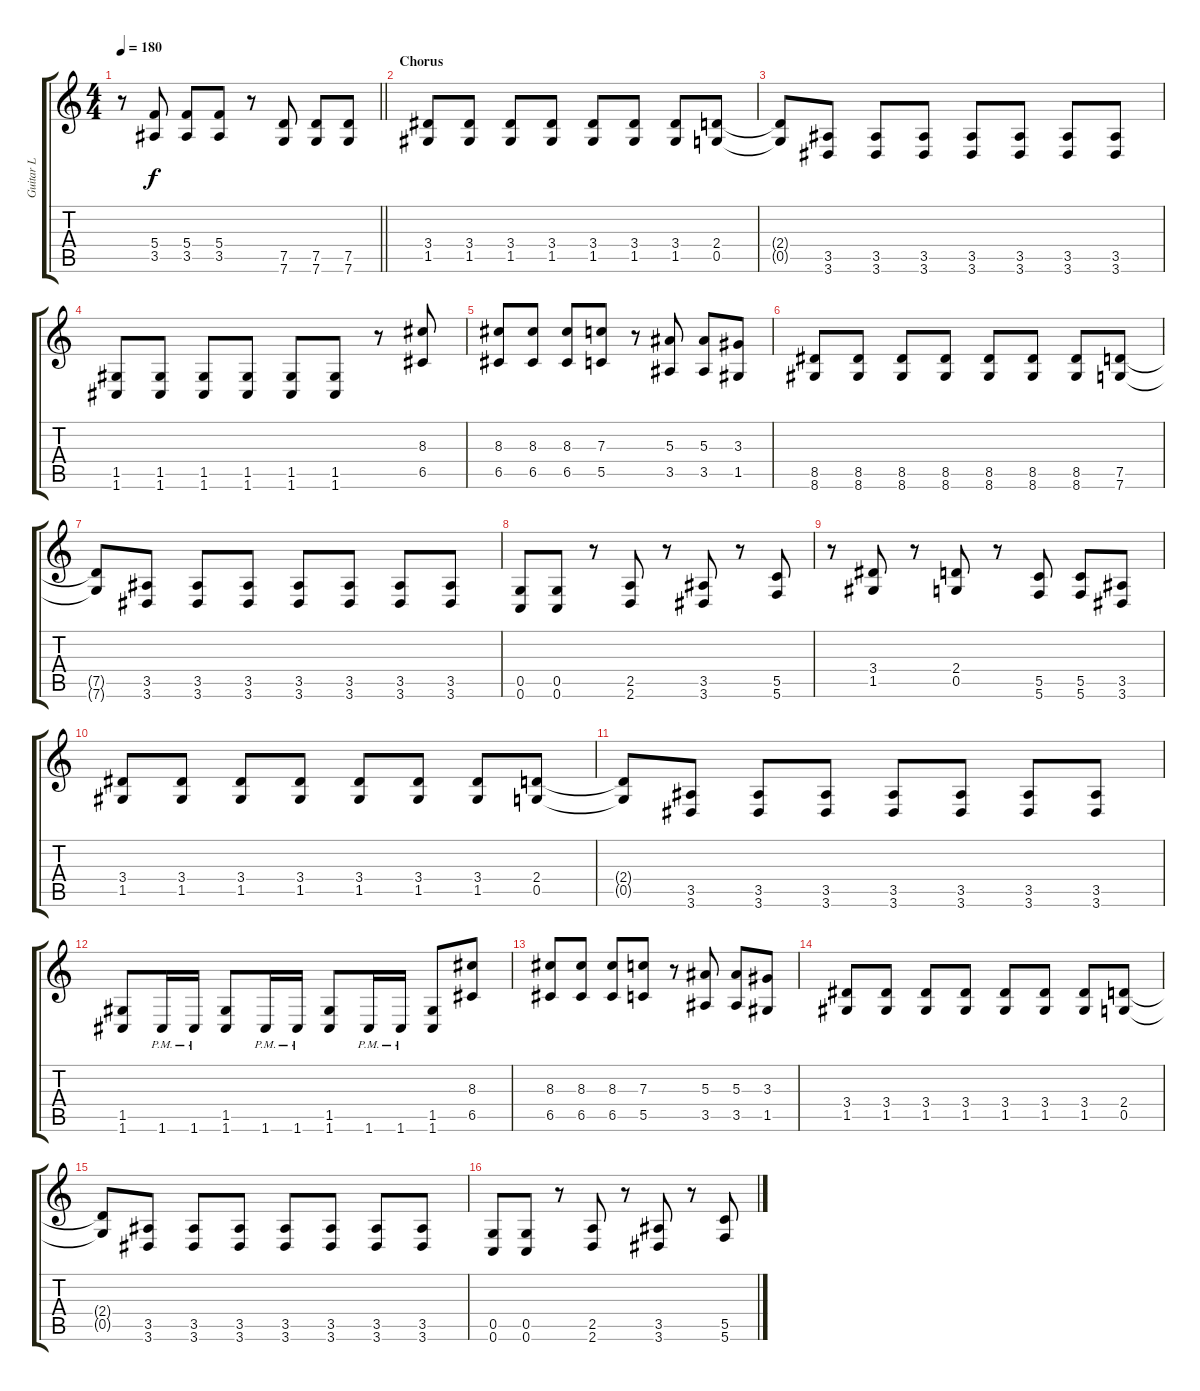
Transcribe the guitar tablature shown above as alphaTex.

\track ("Guitar L" "Guitar L") {instrument distortionguitar}
\staff {score tabs}
\tuning (D4 A3 F3 C3 G2 C2) {hide}
\ts (4 4)
\tempo 180
\clef g2
\barLineRight lightlight
\ks c
r.8{dy f} (5.4 3.5).8 (5.4 3.5).8 (5.4 3.5).8 r.8 (7.5 7.6).8 (7.5 7.6).8 (7.5 7.6).8 |
\section ("" "Chorus")
(3.4 1.5).8 (3.4 1.5).8 (3.4 1.5).8 (3.4 1.5).8 (3.4 1.5).8 (3.4 1.5).8 (3.4 1.5).8 (2.4 0.5).8 |
(2.4{t} 0.5{t}).8 (3.5 3.6).8 (3.5 3.6).8 (3.5 3.6).8 (3.5 3.6).8 (3.5 3.6).8 (3.5 3.6).8 (3.5 3.6).8 |
(1.5 1.6).8 (1.5 1.6).8 (1.5 1.6).8 (1.5 1.6).8 (1.5 1.6).8 (1.5 1.6).8 r.8 (8.3 6.5).8 |
(8.3 6.5).8 (8.3 6.5).8 (8.3 6.5).8 (7.3 5.5).8 r.8 (5.3 3.5).8 (5.3 3.5).8 (3.3 1.5).8 |
(8.5 8.6).8 (8.5 8.6).8 (8.5 8.6).8 (8.5 8.6).8 (8.5 8.6).8 (8.5 8.6).8 (8.5 8.6).8 (7.5 7.6).8 |
(7.5{t} 7.6{t}).8 (3.5 3.6).8 (3.5 3.6).8 (3.5 3.6).8 (3.5 3.6).8 (3.5 3.6).8 (3.5 3.6).8 (3.5 3.6).8 |
(0.5 0.6).8 (0.5 0.6).8 r.8 (2.5 2.6).8 r.8 (3.5 3.6).8 r.8 (5.5 5.6).8 |
r.8 (3.4 1.5).8 r.8 (2.4 0.5).8 r.8 (5.5 5.6).8 (5.5 5.6).8 (3.5 3.6).8 |
(3.4 1.5).8 (3.4 1.5).8 (3.4 1.5).8 (3.4 1.5).8 (3.4 1.5).8 (3.4 1.5).8 (3.4 1.5).8 (2.4 0.5).8 |
(2.4{t} 0.5{t}).8 (3.5 3.6).8 (3.5 3.6).8 (3.5 3.6).8 (3.5 3.6).8 (3.5 3.6).8 (3.5 3.6).8 (3.5 3.6).8 |
(1.5 1.6).8 1.6{pm}.16 1.6{pm}.16 (1.5 1.6).8 1.6{pm}.16 1.6{pm}.16 (1.5 1.6).8 1.6{pm}.16 1.6{pm}.16 (1.5 1.6).8 (8.3 6.5).8 |
(8.3 6.5).8 (8.3 6.5).8 (8.3 6.5).8 (7.3 5.5).8 r.8 (5.3 3.5).8 (5.3 3.5).8 (3.3 1.5).8 |
(3.4 1.5).8 (3.4 1.5).8 (3.4 1.5).8 (3.4 1.5).8 (3.4 1.5).8 (3.4 1.5).8 (3.4 1.5).8 (2.4 0.5).8 |
(2.4{t} 0.5{t}).8 (3.5 3.6).8 (3.5 3.6).8 (3.5 3.6).8 (3.5 3.6).8 (3.5 3.6).8 (3.5 3.6).8 (3.5 3.6).8 |
(0.5 0.6).8 (0.5 0.6).8 r.8 (2.5 2.6).8 r.8 (3.5 3.6).8 r.8 (5.5 5.6).8
